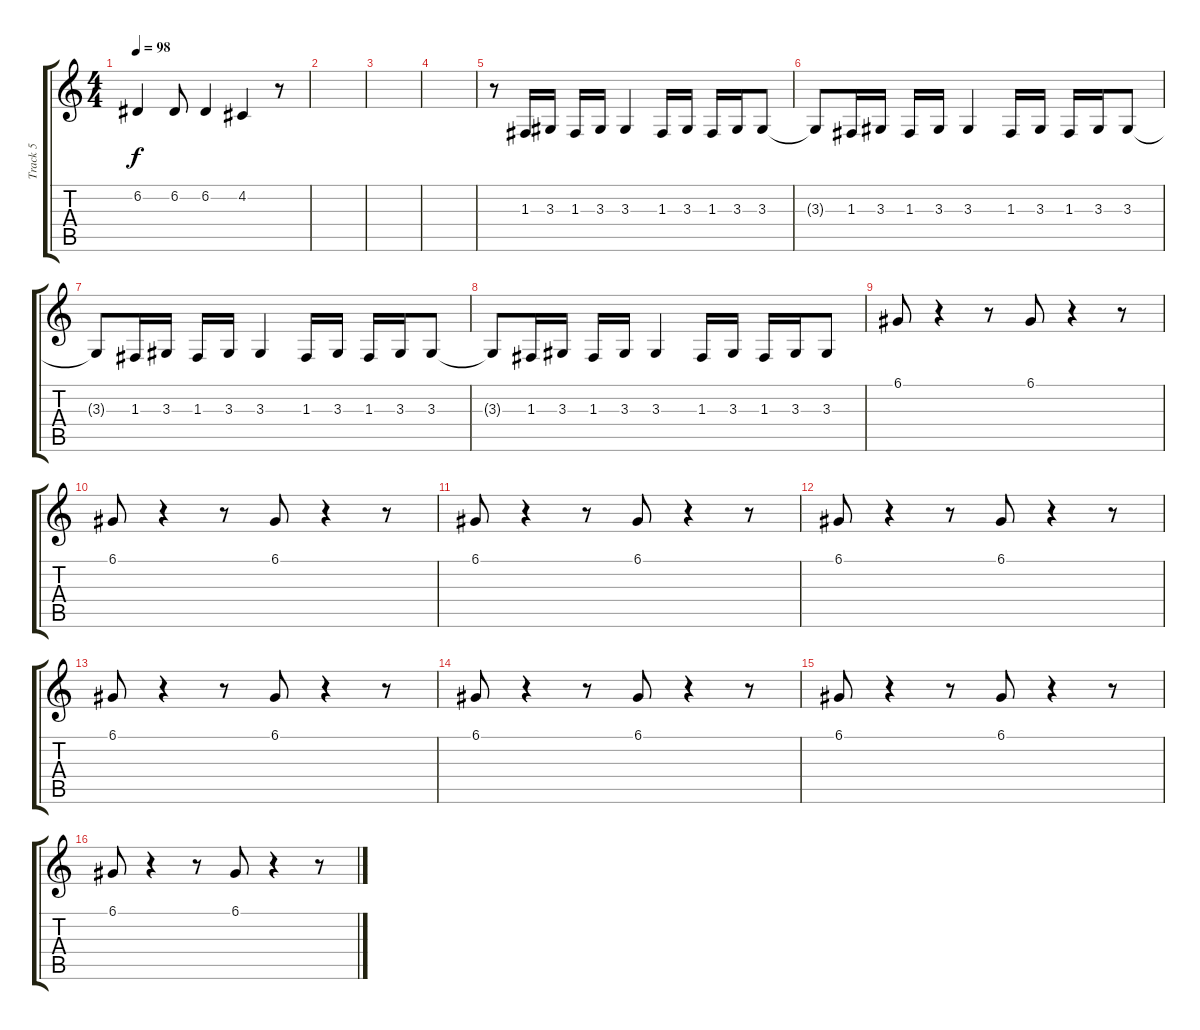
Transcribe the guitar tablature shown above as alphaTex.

\track ("Track 5" "Track 5") {instrument lead1square}
\staff {score tabs}
\tuning (D4 A3 F3 C3 G2 C2) {hide}
\ts (4 4)
\tempo 98
\clef g2
\ks c
6.2.4{dy f} 6.2.8 6.2.4 4.2.4 r.8 |
|
|
|
r.8 1.3.16 3.3.16 1.3.16 3.3.16 3.3.4 1.3.16 3.3.16 1.3.16 3.3.16 3.3.8 |
3.3{t}.8 1.3.16 3.3.16 1.3.16 3.3.16 3.3.4 1.3.16 3.3.16 1.3.16 3.3.16 3.3.8 |
3.3{t}.8 1.3.16 3.3.16 1.3.16 3.3.16 3.3.4 1.3.16 3.3.16 1.3.16 3.3.16 3.3.8 |
3.3{t}.8 1.3.16 3.3.16 1.3.16 3.3.16 3.3.4 1.3.16 3.3.16 1.3.16 3.3.16 3.3.8 |
6.1.8 r.4 r.8 6.1.8 r.4 r.8 |
6.1.8 r.4 r.8 6.1.8 r.4 r.8 |
6.1.8 r.4 r.8 6.1.8 r.4 r.8 |
6.1.8 r.4 r.8 6.1.8 r.4 r.8 |
6.1.8 r.4 r.8 6.1.8 r.4 r.8 |
6.1.8 r.4 r.8 6.1.8 r.4 r.8 |
6.1.8 r.4 r.8 6.1.8 r.4 r.8 |
6.1.8 r.4 r.8 6.1.8 r.4 r.8
